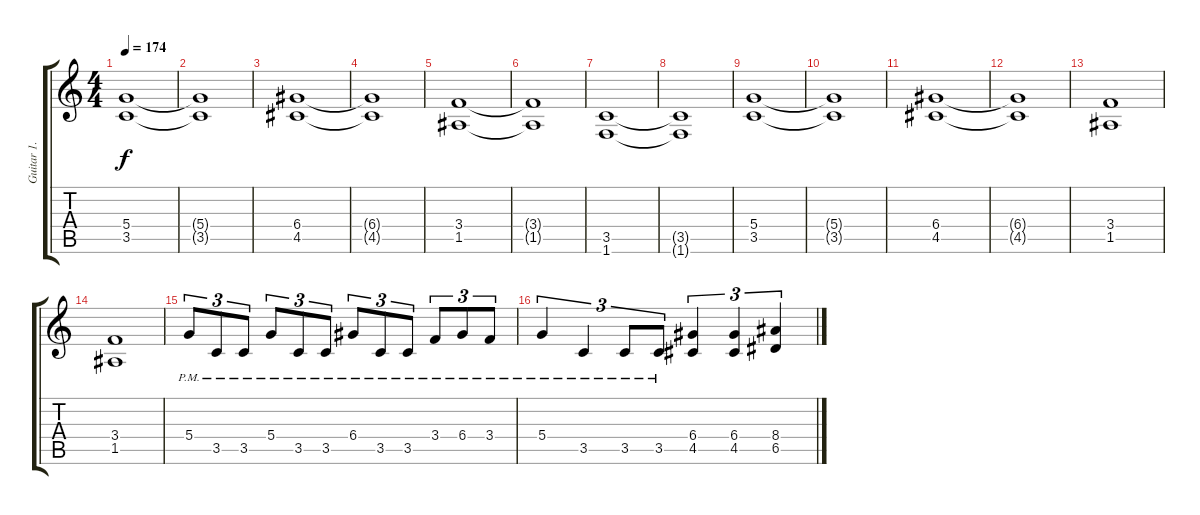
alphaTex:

\track ("Guitar 1." "Guitar 1.") {instrument overdrivenguitar}
\staff {score tabs}
\tuning (E4 B3 G3 D3 A2 E2) {hide}
\ts (4 4)
\tempo 174
\clef g2
\ks c
(5.4 3.5).1{dy f} |
(5.4{t} 3.5{t}).1 |
(6.4 4.5).1 |
(6.4{t} 4.5{t}).1 |
(3.4 1.5).1 |
(3.4{t} 1.5{t}).1 |
(3.5 1.6).1 |
(3.5{t} 1.6{t}).1 |
(5.4 3.5).1 |
(5.4{t} 3.5{t}).1 |
(6.4 4.5).1 |
(6.4{t} 4.5{t}).1 |
(3.4 1.5).1 |
(3.4 1.5).1 |
5.4{pm}.8{tu (3 2)} 3.5{pm}.8{tu (3 2)} 3.5{pm}.8{tu (3 2)} 5.4{pm}.8{tu (3 2)} 3.5{pm}.8{tu (3 2)} 3.5{pm}.8{tu (3 2)} 6.4{pm}.8{tu (3 2)} 3.5{pm}.8{tu (3 2)} 3.5{pm}.8{tu (3 2)} 3.4{pm}.8{tu (3 2)} 6.4{pm}.8{tu (3 2)} 3.4{pm}.8{tu (3 2)} |
5.4{pm}.4{tu (3 2)} 3.5{pm}.4{tu (3 2)} 3.5{pm}.8{tu (3 2)} 3.5{pm}.8{tu (3 2)} (6.4 4.5).4{tu (3 2)} (6.4 4.5).4{tu (3 2)} (8.4 6.5).4{tu (3 2)}
